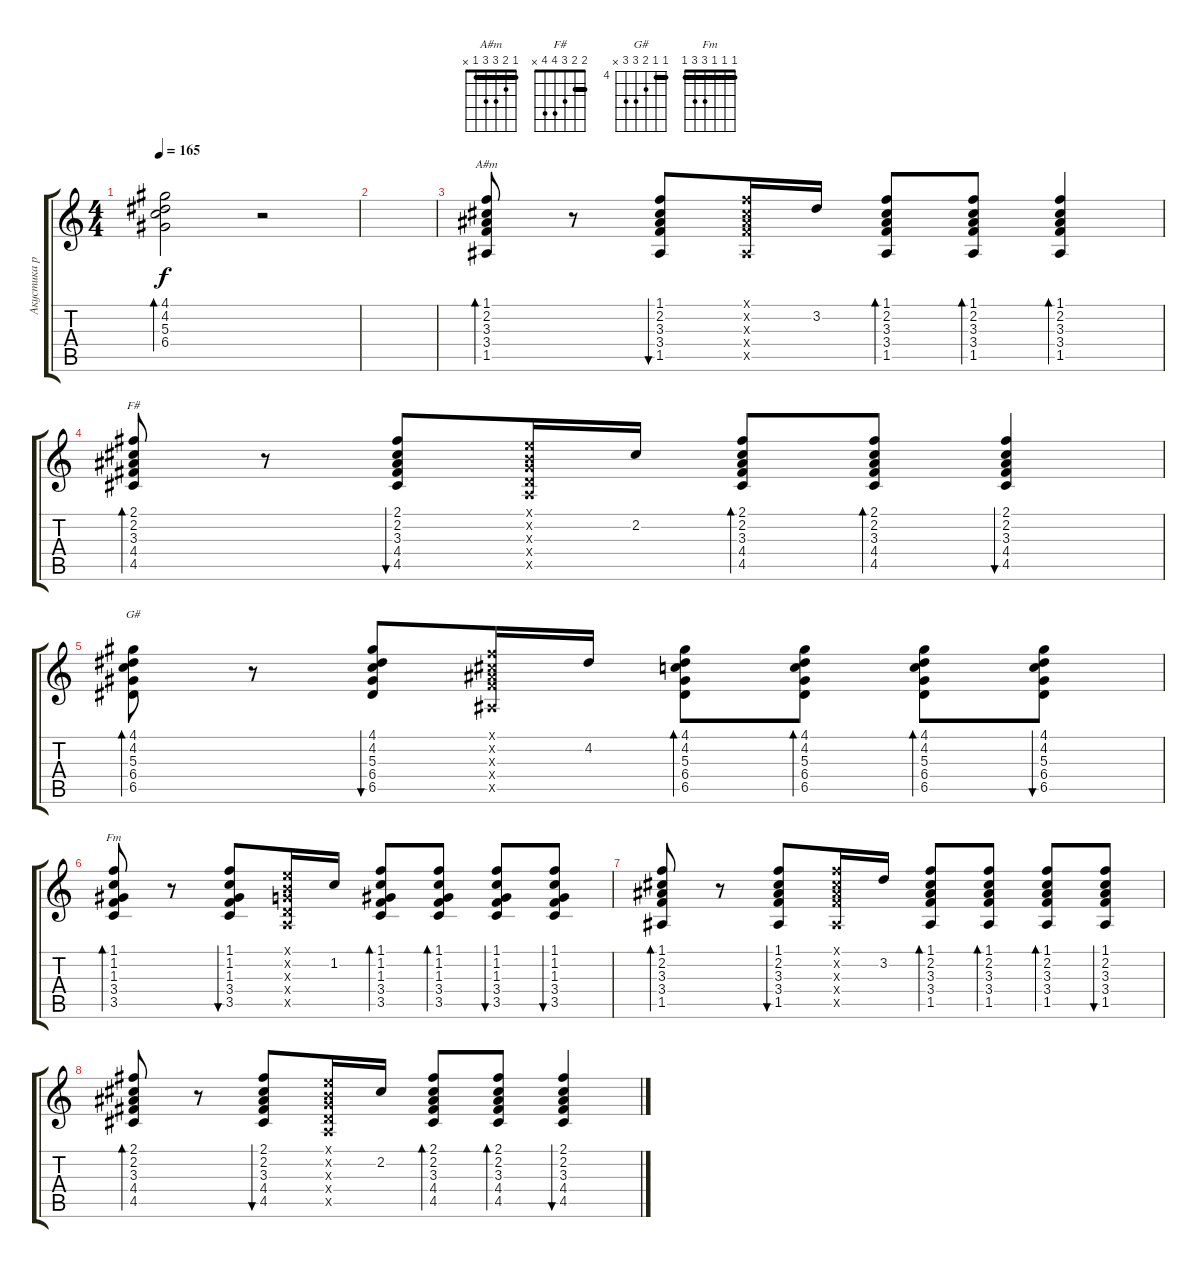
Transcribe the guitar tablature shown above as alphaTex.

\track ("Акустика ритм" "Акустика р") {instrument acousticguitarsteel}
\staff {score tabs}
\tuning (E4 B3 G3 D3 A2 E2) {hide}
\chord ("A#m" 1 2 3 3 1 x) {barre 1}
\chord ("F#" 2 2 3 4 4 x) {barre 2}
\chord ("G#" 4 4 5 6 6 x) {firstfret 4 barre 4}
\chord ("Fm" 1 1 1 3 3 1) {barre 1}
\ts (4 4)
\tempo 165
\clef g2
\ks c
(4.1 4.2 5.3 6.4).2{bd 240 dy f} r.2 |
|
(1.1 2.2 3.3 3.4 1.5).8{bd 60 ch "A#m"} r.8 (1.1 2.2 3.3 3.4 1.5).8{bu 60} (1.1{x} 2.2{x} 3.3{x} 3.4{x} 1.5{x}).16 3.2.16 (1.1 2.2 3.3 3.4 1.5).8{bd 60} (1.1 2.2 3.3 3.4 1.5).8{bd 60} (1.1 2.2 3.3 3.4 1.5).4{bd 60} |
(2.1 2.2 3.3 4.4 4.5).8{bd 60 ch "F#"} r.8 (2.1 2.2 3.3 4.4 4.5).8{bu 60} (0.1{x} 0.2{x} 0.3{x} 0.4{x} 0.5{x}).16 2.2.16 (2.1 2.2 3.3 4.4 4.5).8{bd 60} (2.1 2.2 3.3 4.4 4.5).8{bd 60} (2.1 2.2 3.3 4.4 4.5).4{bu 60} |
(4.1 4.2 5.3 6.4 6.5).8{bd 60 ch "G#"} r.8 (4.1 4.2 5.3 6.4 6.5).8{bu 60} (1.1{x} 2.2{x} 3.3{x} 3.4{x} 1.5{x}).16 4.2.16 (4.1 4.2 5.3 6.4 6.5).8{bd 60} (4.1 4.2 5.3 6.4 6.5).8{bd 60} (4.1 4.2 5.3 6.4 6.5).8{bd 60} (4.1 4.2 5.3 6.4 6.5).8{bu 60} |
(1.1 1.2 1.3 3.4 3.5).8{bd 60 ch "Fm"} r.8 (1.1 1.2 1.3 3.4 3.5).8{bu 60} (0.1{x} 0.2{x} 0.3{x} 0.4{x} 0.5{x}).16 1.2.16 (1.1 1.2 1.3 3.4 3.5).8{bd 60} (1.1 1.2 1.3 3.4 3.5).8{bd 60} (1.1 1.2 1.3 3.4 3.5).8{bu 60} (1.1 1.2 1.3 3.4 3.5).8{bu 60} |
(1.1 2.2 3.3 3.4 1.5).8{bd 60} r.8 (1.1 2.2 3.3 3.4 1.5).8{bu 60} (1.1{x} 2.2{x} 3.3{x} 3.4{x} 1.5{x}).16 3.2.16 (1.1 2.2 3.3 3.4 1.5).8{bd 60} (1.1 2.2 3.3 3.4 1.5).8{bd 60} (1.1 2.2 3.3 3.4 1.5).8{bd 60} (1.1 2.2 3.3 3.4 1.5).8{bu 60} |
(2.1 2.2 3.3 4.4 4.5).8{bd 60} r.8 (2.1 2.2 3.3 4.4 4.5).8{bu 60} (0.1{x} 0.2{x} 0.3{x} 0.4{x} 0.5{x}).16 2.2.16 (2.1 2.2 3.3 4.4 4.5).8{bd 60} (2.1 2.2 3.3 4.4 4.5).8{bd 60} (2.1 2.2 3.3 4.4 4.5).4{bu 60}
